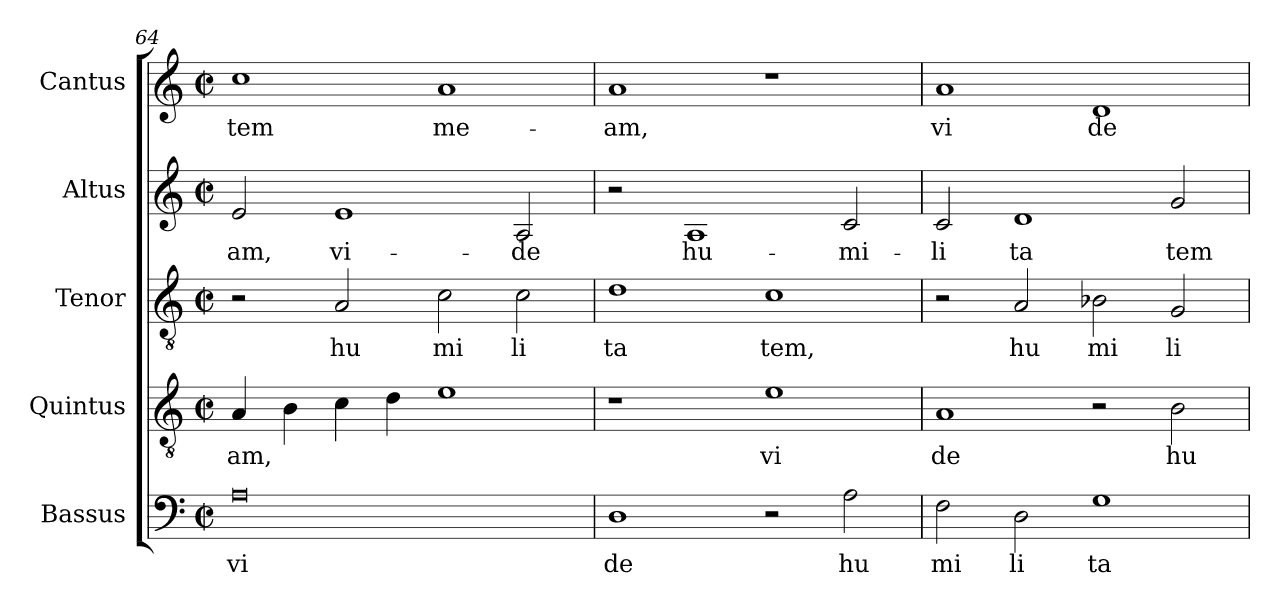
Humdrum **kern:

**kern	**text	**kern	**text	**kern	**text	**kern	**text	**kern	**text
*part5	*part5	*part4	*part4	*part3	*part3	*part2	*part2	*part1	*part1
*staff5	*staff5	*staff4	*staff4	*staff3	*staff3	*staff2	*staff2	*staff1	*staff1
*I"Bassus	*	*I"Quintus	*	*I"Tenor	*	*I"Altus	*	*I"Cantus	*
*clefF4	*	*clefGv2	*	*clefGv2	*	*clefG2	*	*clefG2	*
*M2/2	*	*M2/2	*	*M2/2	*	*M2/2	*	*M2/2	*
*met(c|)	*	*met(c|)	*	*met(c|)	*	*met(c|)	*	*met(c|)	*
=64	=64	=64	=64	=64	=64	=64	=64	=64	=64
!	!LO:LY:b:cj	!	!LO:LY:b	!	!	!	!LO:LY:b:cj	!	!LO:LY:b:cj
0A	vi	4A/	am,	2r	.	2e/	-am,	1cc	-tem
.	.	4B\	.	.	.	.	.	.	.
!	!	!	!	!	!LO:LY:b:cj	!	!LO:LY:b:cj	!	!
.	.	4c\	.	2A/	hu	1e	vi-	.	.
.	.	4d\	.	.	.	.	.	.	.
!	!	!	!	!	!LO:LY:b:cj	!	!	!	!LO:LY:b:cj
.	.	1e	.	2c\	mi	.	.	1a	me-
!	!	!	!	!	!LO:LY:b:cj	!	!LO:LY:b:cj	!	!
.	.	.	.	2c\	li	2A/	-de	.	.
=65	=65	=65	=65	=65	=65	=65	=65	=65	=65
!	!LO:LY:b:cj	!	!	!	!LO:LY:b:cj	!	!	!	!LO:LY:b:cj
1D	de	1r	.	1d	ta	2r	.	1a	-am,
!	!	!	!	!	!	!	!LO:LY:b:cj	!	!
.	.	.	.	.	.	1A	hu-	.	.
!	!	!	!LO:LY:b:cj	!	!LO:LY:b:cj	!	!	!	!
2r	.	1e	vi	1c	tem,	.	.	1r	.
!	!LO:LY:b:cj	!	!	!	!	!	!LO:LY:b:cj	!	!
2A\	hu	.	.	.	.	2c/	-mi-	.	.
!!LO:LB:g=z
=66	=66	=66	=66	=66	=66	=66	=66	=66	=66
!	!LO:LY:b:cj	!	!LO:LY:b:cj	!	!	!	!LO:LY:b:cj	!	!LO:LY:b:cj
2F\	mi	1A	de	2r	.	2c/	-li	1a	vi
!	!LO:LY:b:cj	!	!	!	!LO:LY:b:cj	!	!LO:LY:b:cj	!	!
2D\	li	.	.	2A/	hu	1d	ta	.	.
!	!LO:LY:b:cj	!	!	!	!LO:LY:b:cj	!	!	!	!LO:LY:b:cj
1G	ta	2r	.	2B-X\	mi	.	.	1d	de
!	!	!	!LO:LY:b:cj	!	!LO:LY:b:cj	!	!LO:LY:b:cj	!	!
.	.	2B\	hu	2G/	li	2g/	tem	.	.
=	=	=	=	=	=	=	=	=	=
*-	*-	*-	*-	*-	*-	*-	*-	*-	*-
